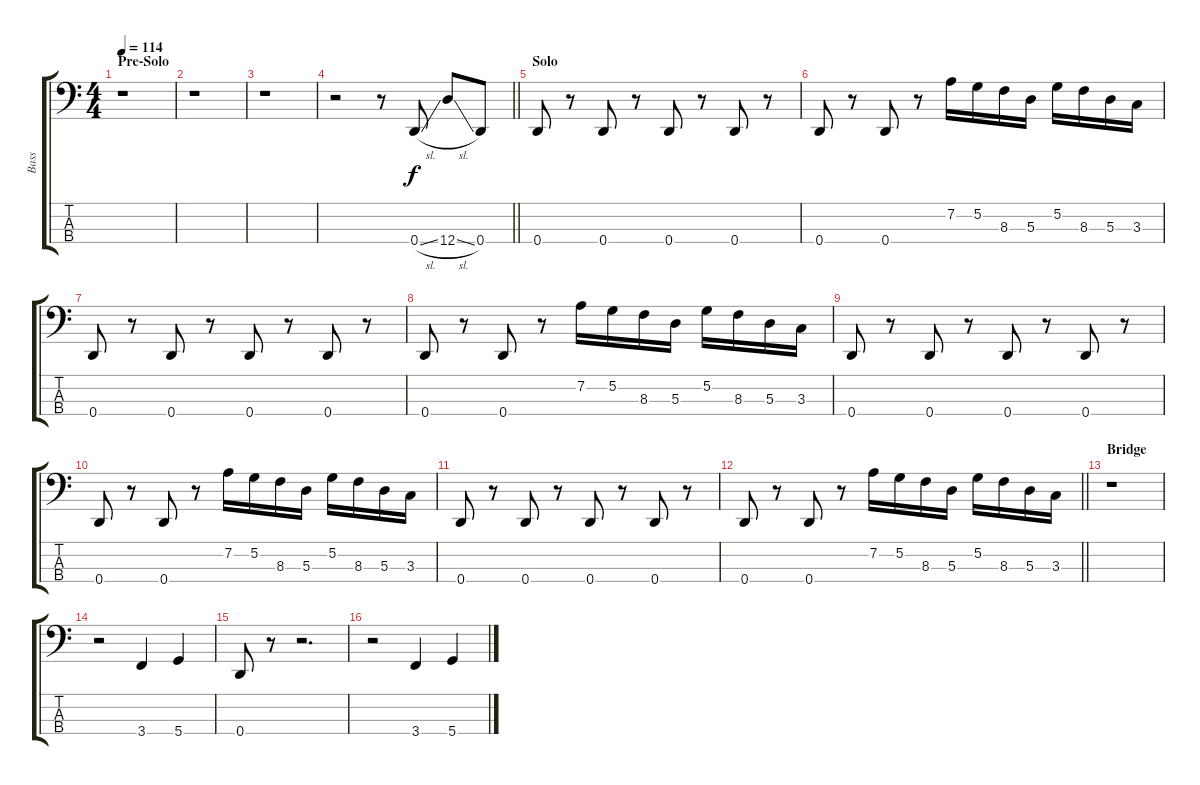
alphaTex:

\track ("Bass" "Bass") {instrument electricbassfinger}
\staff {score tabs}
\tuning (G2 D2 A1 D1) {hide}
\ts (4 4)
\section ("" "Pre-Solo")
\tempo 114
\clef f4
\ks c
r.1{dy f} |
r.1 |
r.1 |
\barLineRight lightlight
r.2 r.8 0.4{sl}.8 12.4{sl}.8 0.4.8 |
\section ("" "Solo")
0.4.8 r.8 0.4.8 r.8 0.4.8 r.8 0.4.8 r.8 |
0.4.8 r.8 0.4.8 r.8 7.2.16 5.2.16 8.3.16 5.3.16 5.2.16 8.3.16 5.3.16 3.3.16 |
0.4.8 r.8 0.4.8 r.8 0.4.8 r.8 0.4.8 r.8 |
0.4.8 r.8 0.4.8 r.8 7.2.16 5.2.16 8.3.16 5.3.16 5.2.16 8.3.16 5.3.16 3.3.16 |
0.4.8 r.8 0.4.8 r.8 0.4.8 r.8 0.4.8 r.8 |
0.4.8 r.8 0.4.8 r.8 7.2.16 5.2.16 8.3.16 5.3.16 5.2.16 8.3.16 5.3.16 3.3.16 |
0.4.8 r.8 0.4.8 r.8 0.4.8 r.8 0.4.8 r.8 |
\barLineRight lightlight
0.4.8 r.8 0.4.8 r.8 7.2.16 5.2.16 8.3.16 5.3.16 5.2.16 8.3.16 5.3.16 3.3.16 |
\section ("" "Bridge")
r.1 |
r.2 3.4.4 5.4.4 |
0.4.8 r.8 r.2{d} |
r.2 3.4.4 5.4.4
